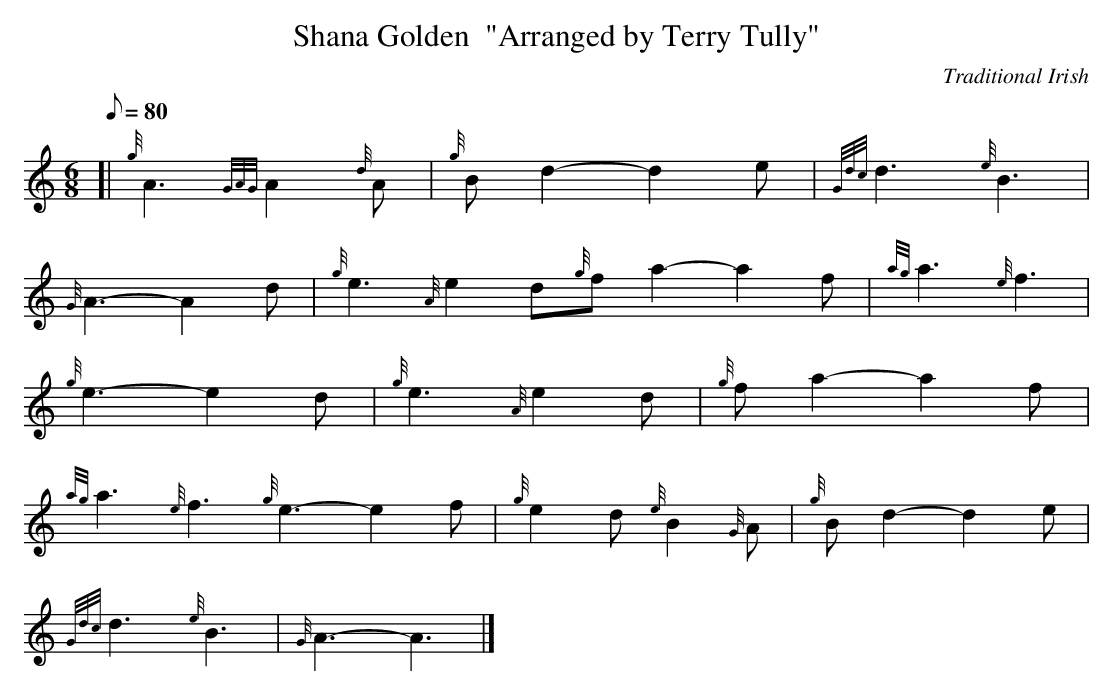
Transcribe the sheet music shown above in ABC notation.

X:1
T:Shana Golden  "Arranged by Terry Tully"
M:6/8
L:1/8
Q:80
C:Traditional Irish
K:HP
[| {g}A3{GAG}A2{d}A | \
{g}Bd2-d2e | \
{Gdc}d3{e}B3 |
{G}A3-A2d | \
{g}e3{A}e2d{g}fa2-a2f | \
{ag}a3{e}f3 |
{g}e3-e2d | \
{g}e3{A}e2d | \
{g}fa2-a2f |
{ag}a3{e}f3{g}e3-e2f | \
{g}e2d{e}B2{G}A | \
{g}Bd2-d2e |
{Gdc}d3{e}B3 | \
{G}A3-A3|]
